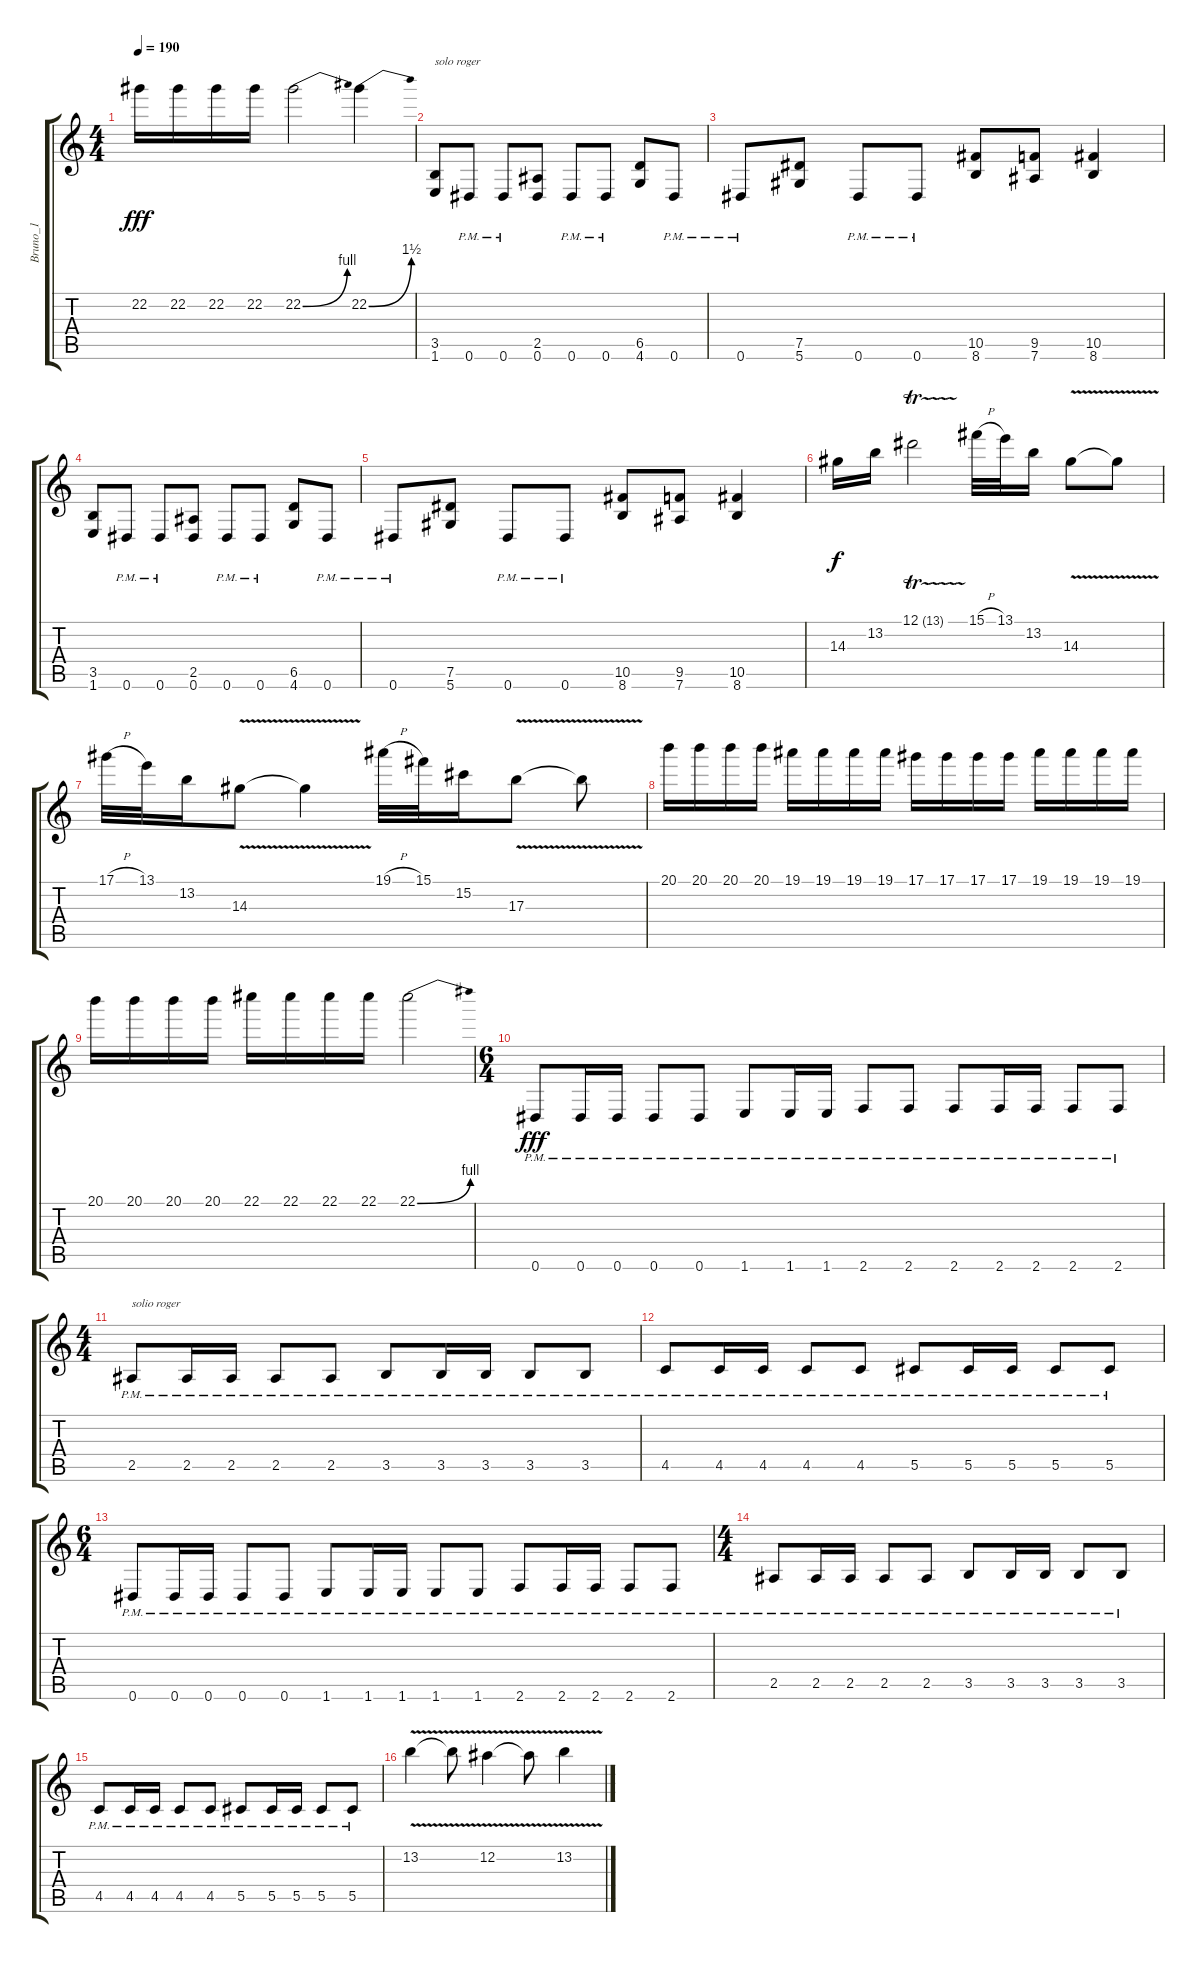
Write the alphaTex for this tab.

\track ("Bruno_1" "Bruno_1") {instrument distortionguitar}
\staff {score tabs}
\tuning (Eb4 Bb3 Gb3 Db3 Ab2 Eb2) {hide}
\ts (4 4)
\tempo 190
\clef g2
\ks c
22.2.16{dy fff} 22.2.16 22.2.16 22.2.16 22.2{be (bend 0 0 60 4)}.2 22.2{be (bend 0 0 60 6)}.4 |
(3.5 1.6).8{txt "solo roger"} 0.6{pm}.8 0.6{pm}.8 (2.5 0.6).8 0.6{pm}.8 0.6{pm}.8 (6.5 4.6).8 0.6{pm}.8 |
0.6{pm}.8 (7.5 5.6).8 0.6{pm}.8 0.6{pm}.8 (10.5 8.6).8 (9.5 7.6).8 (10.5 8.6).4 |
(3.5 1.6).8 0.6{pm}.8 0.6{pm}.8 (2.5 0.6).8 0.6{pm}.8 0.6{pm}.8 (6.5 4.6).8 0.6{pm}.8 |
0.6{pm}.8 (7.5 5.6).8 0.6{pm}.8 0.6{pm}.8 (10.5 8.6).8 (9.5 7.6).8 (10.5 8.6).4 |
14.3.16{dy f} 13.2.16 12.1{tr (13 16)}.2 15.1{h}.32 13.1.32 13.2.16 14.3{v}.8 14.3{t}.8 |
17.1{h}.32 13.1.32 13.2.16 14.3{v}.8 14.3{t}.4 19.1{h}.32 15.1.32 15.2.16 17.3{v}.8 17.3{t}.8 |
20.1.16 20.1.16 20.1.16 20.1.16 19.1.16 19.1.16 19.1.16 19.1.16 17.1.16 17.1.16 17.1.16 17.1.16 19.1.16 19.1.16 19.1.16 19.1.16 |
20.1.16 20.1.16 20.1.16 20.1.16 22.1.16 22.1.16 22.1.16 22.1.16 22.1{be (bend 0 0 60 4)}.2 |
\ts (6 4)
0.6{pm}.8{dy fff} 0.6{pm}.16 0.6{pm}.16 0.6{pm}.8 0.6{pm}.8 1.6{pm}.8 1.6{pm}.16 1.6{pm}.16 2.6{pm}.8 2.6{pm}.8 2.6{pm}.8 2.6{pm}.16 2.6{pm}.16 2.6{pm}.8 2.6{pm}.8 |
\ts (4 4)
2.5{pm}.8{txt "solio roger"} 2.5{pm}.16 2.5{pm}.16 2.5{pm}.8 2.5{pm}.8 3.5{pm}.8 3.5{pm}.16 3.5{pm}.16 3.5{pm}.8 3.5{pm}.8 |
4.5{pm}.8 4.5{pm}.16 4.5{pm}.16 4.5{pm}.8 4.5{pm}.8 5.5{pm}.8 5.5{pm}.16 5.5{pm}.16 5.5{pm}.8 5.5{pm}.8 |
\ts (6 4)
0.6{pm}.8 0.6{pm}.16 0.6{pm}.16 0.6{pm}.8 0.6{pm}.8 1.6{pm}.8 1.6{pm}.16 1.6{pm}.16 1.6{pm}.8 1.6{pm}.8 2.6{pm}.8 2.6{pm}.16 2.6{pm}.16 2.6{pm}.8 2.6{pm}.8 |
\ts (4 4)
2.5{pm}.8 2.5{pm}.16 2.5{pm}.16 2.5{pm}.8 2.5{pm}.8 3.5{pm}.8 3.5{pm}.16 3.5{pm}.16 3.5{pm}.8 3.5{pm}.8 |
4.5{pm}.8 4.5{pm}.16 4.5{pm}.16 4.5{pm}.8 4.5{pm}.8 5.5{pm}.8 5.5{pm}.16 5.5{pm}.16 5.5{pm}.8 5.5{pm}.8 |
13.2{v}.4 13.2{t}.8 12.2{v}.4 12.2{t}.8 13.2{v}.4
